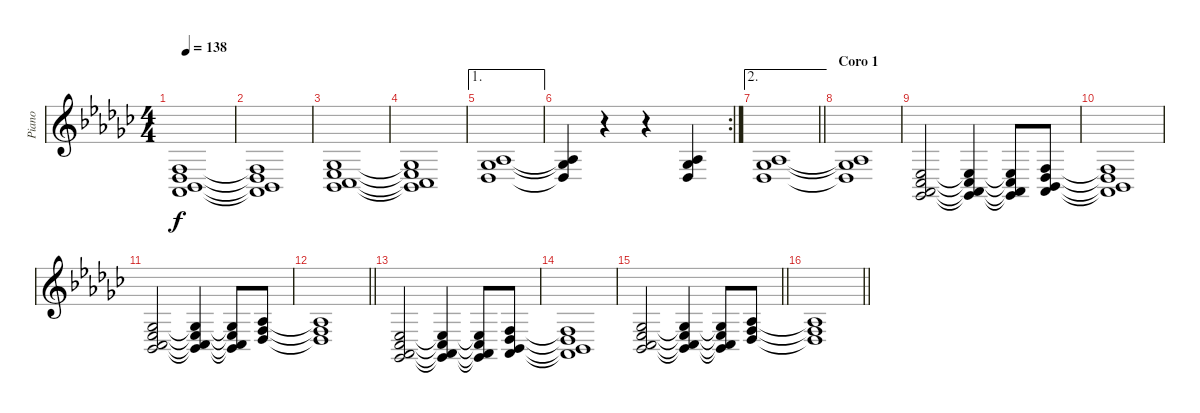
\track ("Piano" "Piano") {instrument brightacousticpiano}
\staff {score}
\tuning (E4 B3 G3 D3 A2 E2 B1) {hide}
\ts (4 4)
\tempo 138
\clef g2
\ks gb
(3.4 4.5 6.6 9.7).1{dy f} |
(3.4{t} 4.5{t} 6.6{t} 9.7{t}).1 |
(4.4 6.5 7.6 11.7).1 |
(4.4{t} 6.5{t} 7.6{t} 11.7{t}).1 |
\ae 1
(1.3 4.4 4.5).1 |
\rc 2
(1.3{t} 4.4{t} 4.5{t}).4 r.4 r.4 (1.3 4.4 4.5).4 |
\ae 2
\barLineRight lightlight
(1.3 4.4 4.5).1 |
\section ("" "Coro 1")
(1.3{t} 4.4{t} 4.5{t}).1 |
(1.4 2.5 4.6 7.7).2 (1.4{t} 2.5{t} 4.6{t} 7.7{t}).4 (1.4{t} 2.5{t} 4.6{t} 7.7{t}).8 (3.4 4.5 6.6 9.7).8 |
(3.4{t} 4.5{t} 6.6{t} 9.7{t}).1 |
(4.4 6.5 7.6 11.7).2 (4.4{t} 6.5{t} 7.6{t} 11.7{t}).4 (4.4{t} 6.5{t} 7.6{t} 11.7{t}).8 (1.3 3.4 4.5).8 |
\barLineRight lightlight
(1.3{t} 3.4{t} 4.5{t}).1 |
(1.4 2.5 4.6 7.7).2 (1.4{t} 2.5{t} 4.6{t} 7.7{t}).4 (1.4{t} 2.5{t} 4.6{t} 7.7{t}).8 (3.4 4.5 6.6 9.7).8 |
(3.4{t} 4.5{t} 6.6{t} 9.7{t}).1 |
\barLineRight lightlight
(4.4 6.5 7.6 11.7).2 (4.4{t} 6.5{t} 7.6{t} 11.7{t}).4 (4.4{t} 6.5{t} 7.6{t} 11.7{t}).8 (1.3 3.4 4.5).8 |
\barLineRight lightlight
(1.3{t} 3.4{t} 4.5{t}).1
